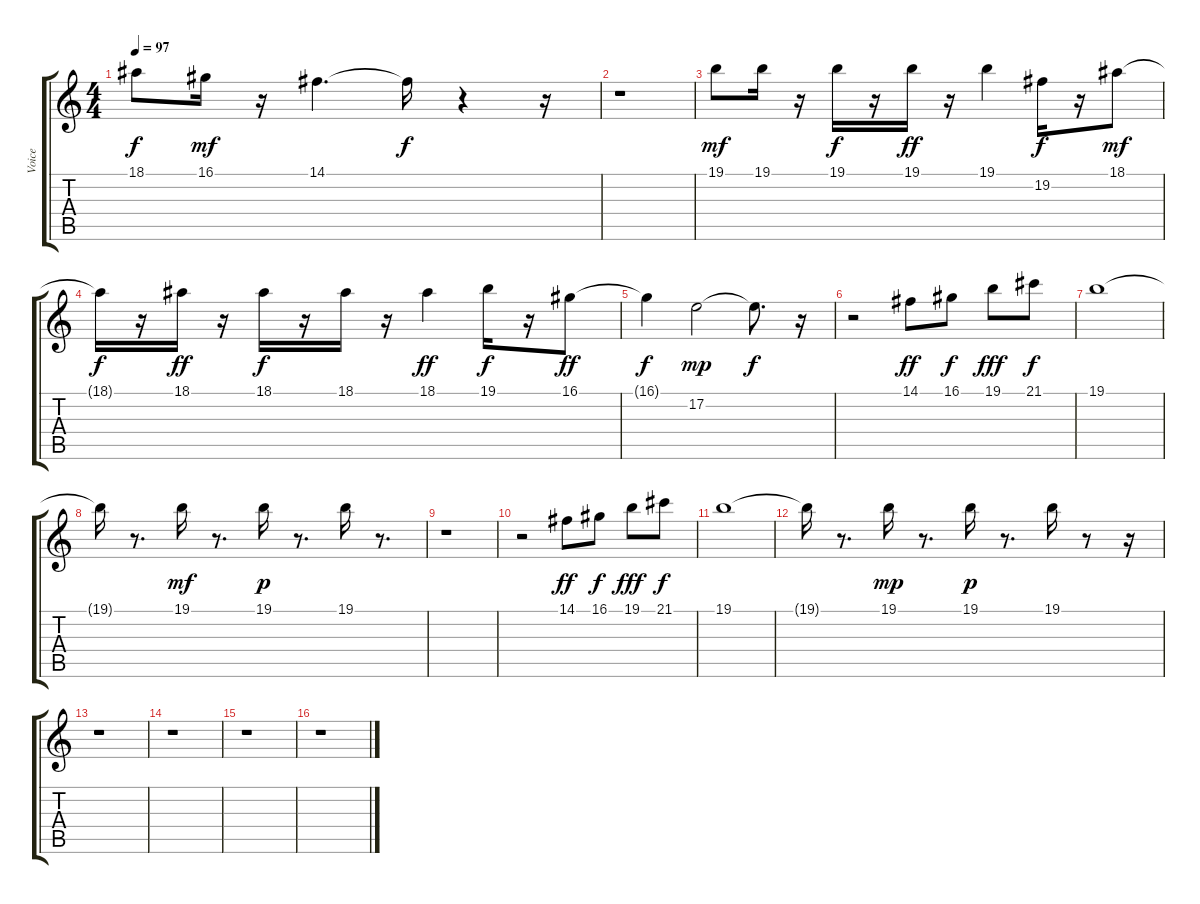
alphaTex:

\track ("Voice" "Voice") {instrument flute}
\staff {score tabs}
\tuning (E4 B3 G3 D3 A2 E2) {hide}
\ts (4 4)
\tempo 97
\clef g2
\ks c
18.1{t}.8{dy f} 16.1.16{dy mf} r.16 14.1.4{d} 14.1{t}.16{dy f} r.4 r.16 |
r.1 |
19.1.8{dy mf} 19.1.16 r.16 19.1.16{dy f} r.16 19.1.16{dy ff} r.16 19.1.4 19.2.16{dy f} r.16 18.1.8{dy mf} |
18.1{t}.16{dy f} r.16 18.1.16{dy ff} r.16 18.1.16{dy f} r.16 18.1.16 r.16 18.1.4{dy ff} 19.1.16{dy f} r.16 16.1.8{dy ff} |
16.1{t}.4{dy f} 17.2.2{dy mp} 17.2{t}.8{d dy f} r.16 |
r.2 14.1.8{dy ff} 16.1.8{dy f} 19.1.8{dy fff} 21.1.8{dy f} |
19.1.1 |
19.1{t}.16 r.8{d} 19.1.16{dy mf} r.8{d} 19.1.16{dy p} r.8{d} 19.1.16 r.8{d} |
r.1 |
r.2 14.1.8{dy ff} 16.1.8{dy f} 19.1.8{dy fff} 21.1.8{dy f} |
19.1.1 |
19.1{t}.16 r.8{d} 19.1.16{dy mp} r.8{d} 19.1.16{dy p} r.8{d} 19.1.16 r.8 r.16 |
r.1 |
r.1 |
r.1 |
r.1
